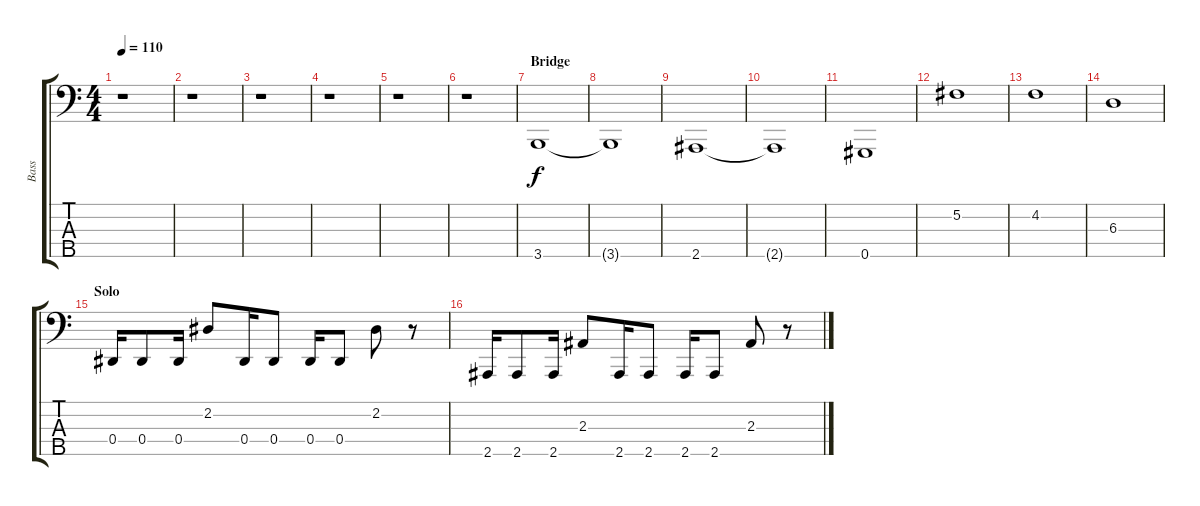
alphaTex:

\track ("Bass" "Bass") {instrument electricbasspick}
\staff {score tabs}
\tuning (Gb2 Db2 Ab1 Eb1 Ab0) {hide}
\ts (4 4)
\tempo 110
\clef f4
\ks c
r.1{dy f} |
r.1 |
r.1 |
r.1 |
r.1 |
r.1 |
\section ("" "Bridge")
3.5.1 |
3.5{t}.1 |
2.5.1 |
2.5{t}.1 |
0.5.1 |
5.2.1 |
4.2.1 |
6.3.1 |
\section ("" "Solo")
0.4.16 0.4.8 0.4.16 2.2.8 0.4.16 0.4.8 0.4.16 0.4.8 2.2.8 r.8 |
2.5.16 2.5.8 2.5.16 2.3.8 2.5.16 2.5.8 2.5.16 2.5.8 2.3.8 r.8
